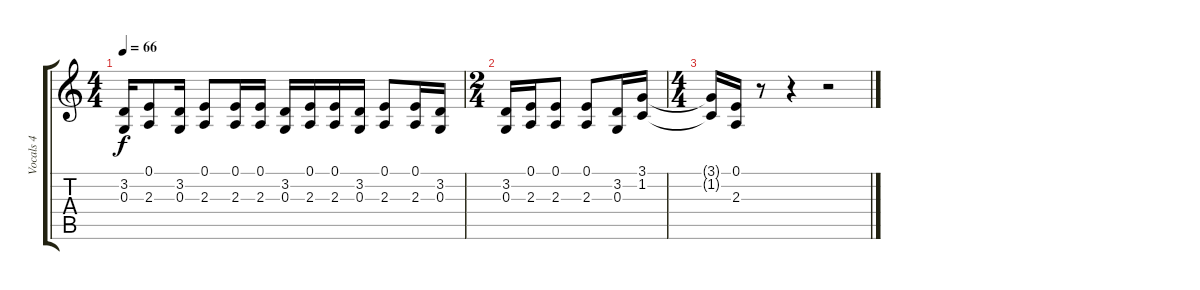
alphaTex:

\track ("Vocals 4" "Vocals 4") {instrument acousticgrandpiano}
\staff {score tabs}
\tuning (E4 B3 G3 D3 A2 E2) {hide}
\ts (4 4)
\tempo 66
\clef g2
\ks c
(3.2 0.3).16{dy f} (0.1 2.3).8 (3.2 0.3).16 (0.1 2.3).8 (0.1 2.3).16 (0.1 2.3).16 (3.2 0.3).16 (0.1 2.3).16 (0.1 2.3).16 (3.2 0.3).16 (0.1 2.3).8 (0.1 2.3).16 (3.2 0.3).16 |
\ts (2 4)
(3.2 0.3).16 (0.1 2.3).16 (0.1 2.3).8 (0.1 2.3).8 (3.2 0.3).16 (3.1 1.2).16 |
\ts (4 4)
(3.1{t} 1.2{t}).16 (0.1 2.3).16 r.8 r.4 r.2
